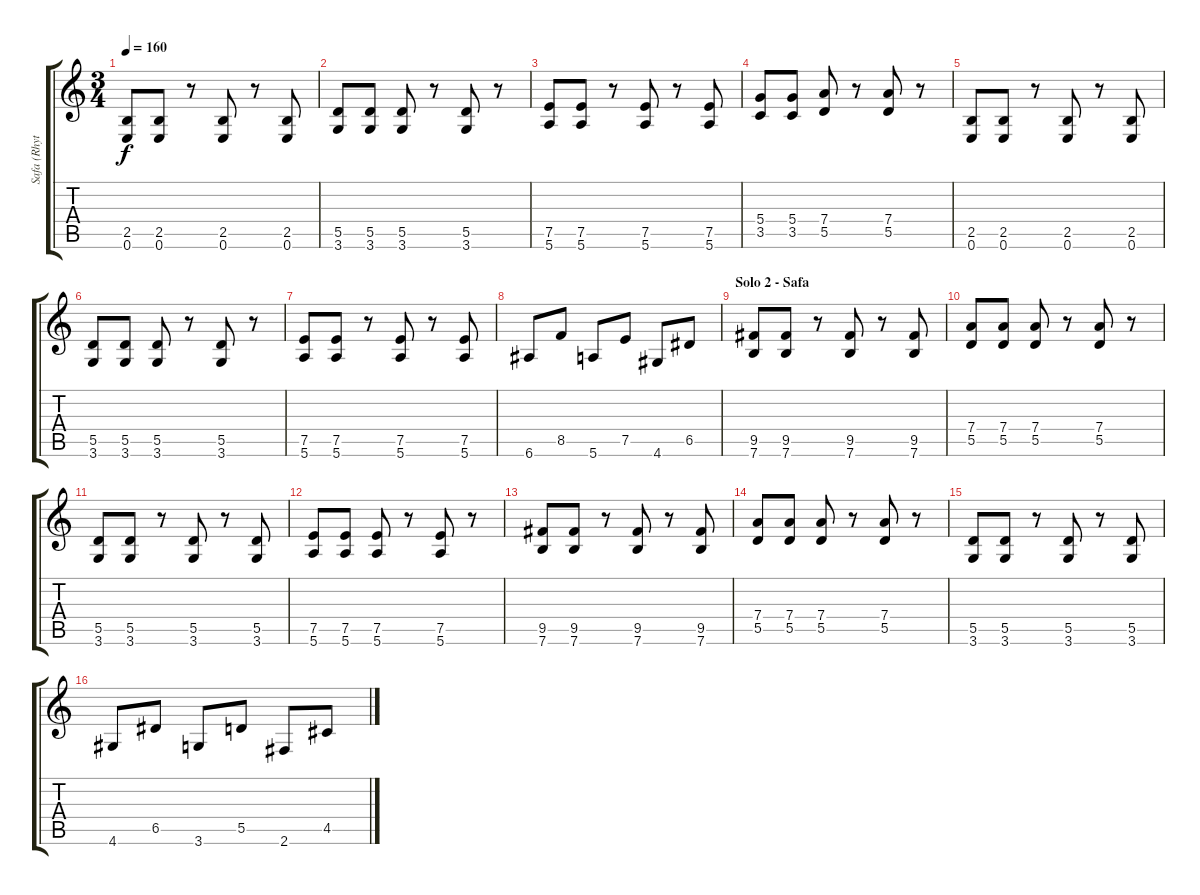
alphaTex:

\track ("Safa (Rhythm)" "Safa (Rhyt") {instrument distortionguitar}
\staff {score tabs}
\tuning (E4 B3 G3 D3 A2 E2) {hide}
\ts (3 4)
\tempo 160
\clef g2
\ks c
(2.5 0.6).8{dy f} (2.5 0.6).8 r.8 (2.5 0.6).8 r.8 (2.5 0.6).8 |
(5.5 3.6).8 (5.5 3.6).8 (5.5 3.6).8 r.8 (5.5 3.6).8 r.8 |
(7.5 5.6).8 (7.5 5.6).8 r.8 (7.5 5.6).8 r.8 (7.5 5.6).8 |
(5.4 3.5).8 (5.4 3.5).8 (7.4 5.5).8 r.8 (7.4 5.5).8 r.8 |
(2.5 0.6).8 (2.5 0.6).8 r.8 (2.5 0.6).8 r.8 (2.5 0.6).8 |
(5.5 3.6).8 (5.5 3.6).8 (5.5 3.6).8 r.8 (5.5 3.6).8 r.8 |
(7.5 5.6).8 (7.5 5.6).8 r.8 (7.5 5.6).8 r.8 (7.5 5.6).8 |
6.6.8 8.5.8 5.6.8 7.5.8 4.6.8 6.5.8 |
\section ("" "Solo 2 - Safa")
(9.5 7.6).8 (9.5 7.6).8 r.8 (9.5 7.6).8 r.8 (9.5 7.6).8 |
(7.4 5.5).8 (7.4 5.5).8 (7.4 5.5).8 r.8 (7.4 5.5).8 r.8 |
(5.5 3.6).8 (5.5 3.6).8 r.8 (5.5 3.6).8 r.8 (5.5 3.6).8 |
(7.5 5.6).8 (7.5 5.6).8 (7.5 5.6).8 r.8 (7.5 5.6).8 r.8 |
(9.5 7.6).8 (9.5 7.6).8 r.8 (9.5 7.6).8 r.8 (9.5 7.6).8 |
(7.4 5.5).8 (7.4 5.5).8 (7.4 5.5).8 r.8 (7.4 5.5).8 r.8 |
(5.5 3.6).8 (5.5 3.6).8 r.8 (5.5 3.6).8 r.8 (5.5 3.6).8 |
4.6.8 6.5.8 3.6.8 5.5.8 2.6.8 4.5.8
